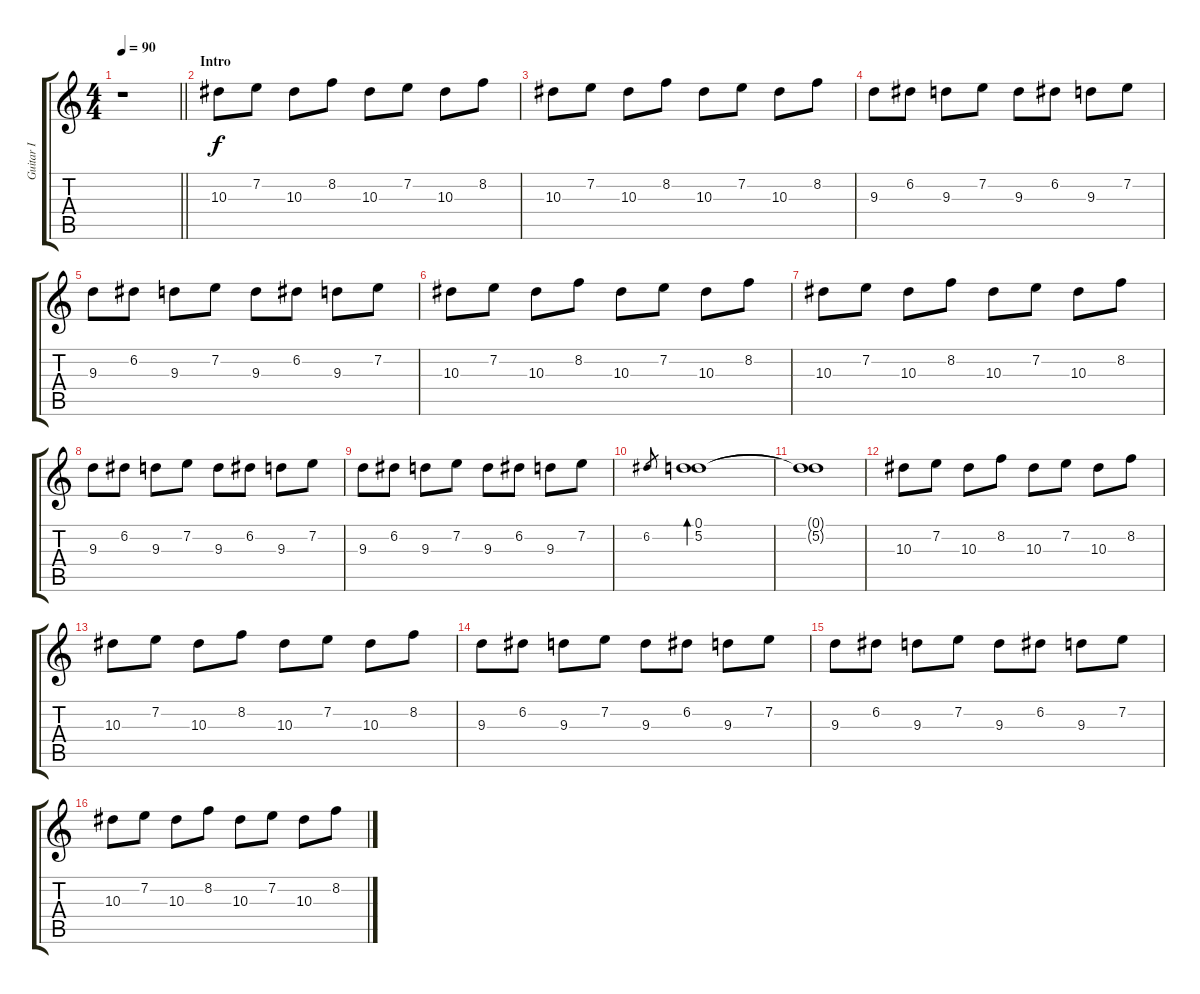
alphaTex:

\track ("Guitar I" "Guitar I") {instrument electricguitarclean}
\staff {score tabs}
\tuning (D4 A3 F3 C3 G2 D2) {hide}
\ts (4 4)
\tempo 90
\clef g2
\barLineRight lightlight
\ks c
r.1{dy f instrument electricguitarclean} |
\section ("" "Intro")
10.3.8 7.2.8 10.3.8 8.2.8 10.3.8 7.2.8 10.3.8 8.2.8 |
10.3.8 7.2.8 10.3.8 8.2.8 10.3.8 7.2.8 10.3.8 8.2.8 |
9.3.8 6.2.8 9.3.8 7.2.8 9.3.8 6.2.8 9.3.8 7.2.8 |
9.3.8 6.2.8 9.3.8 7.2.8 9.3.8 6.2.8 9.3.8 7.2.8 |
10.3.8 7.2.8 10.3.8 8.2.8 10.3.8 7.2.8 10.3.8 8.2.8 |
10.3.8 7.2.8 10.3.8 8.2.8 10.3.8 7.2.8 10.3.8 8.2.8 |
9.3.8 6.2.8 9.3.8 7.2.8 9.3.8 6.2.8 9.3.8 7.2.8 |
9.3.8 6.2.8 9.3.8 7.2.8 9.3.8 6.2.8 9.3.8 7.2.8 |
6.2.8{gr} (0.1 5.2).1{bd 60} |
(0.1{t} 5.2{t}).1 |
10.3.8 7.2.8 10.3.8 8.2.8 10.3.8 7.2.8 10.3.8 8.2.8 |
10.3.8 7.2.8 10.3.8 8.2.8 10.3.8 7.2.8 10.3.8 8.2.8 |
9.3.8 6.2.8 9.3.8 7.2.8 9.3.8 6.2.8 9.3.8 7.2.8 |
9.3.8 6.2.8 9.3.8 7.2.8 9.3.8 6.2.8 9.3.8 7.2.8 |
10.3.8 7.2.8 10.3.8 8.2.8 10.3.8 7.2.8 10.3.8 8.2.8
